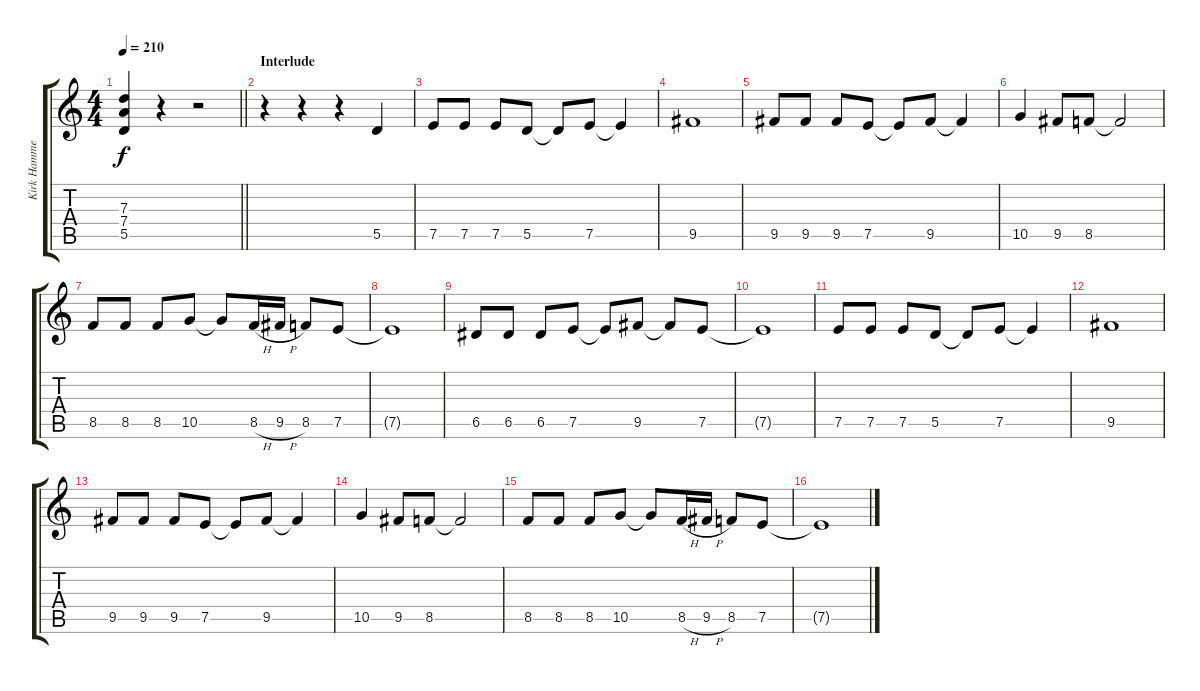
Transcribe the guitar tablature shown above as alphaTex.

\track ("Kirk Hammet" "Kirk Hamme") {instrument electricguitarclean}
\staff {score tabs}
\tuning (E4 B3 G3 D3 A2 E2) {hide}
\ts (4 4)
\tempo 210
\clef g2
\barLineRight lightlight
\ks c
(7.3 7.4 5.5).4{dy f} r.4 r.2 |
\section ("" "Interlude")
r.4{volume 14 instrument distortionguitar} r.4 r.4 5.5.4 |
7.5.8 7.5.8 7.5.8 5.5.8 5.5{t}.8 7.5.8 7.5{t}.4 |
9.5.1 |
9.5.8 9.5.8 9.5.8 7.5.8 7.5{t}.8 9.5.8 9.5{t}.4 |
10.5.4 9.5.8 8.5.8 8.5{t}.2 |
8.5.8 8.5.8 8.5.8 10.5.8 10.5{t}.8 8.5{h}.16 9.5{h}.16 8.5.8 7.5.8 |
7.5{t}.1 |
6.5.8 6.5.8 6.5.8 7.5.8 7.5{t}.8 9.5.8 9.5{t}.8 7.5.8 |
7.5{t}.1 |
7.5.8 7.5.8 7.5.8 5.5.8 5.5{t}.8 7.5.8 7.5{t}.4 |
9.5.1 |
9.5.8 9.5.8 9.5.8 7.5.8 7.5{t}.8 9.5.8 9.5{t}.4 |
10.5.4 9.5.8 8.5.8 8.5{t}.2 |
8.5.8 8.5.8 8.5.8 10.5.8 10.5{t}.8 8.5{h}.16 9.5{h}.16 8.5.8 7.5.8 |
7.5{t}.1
